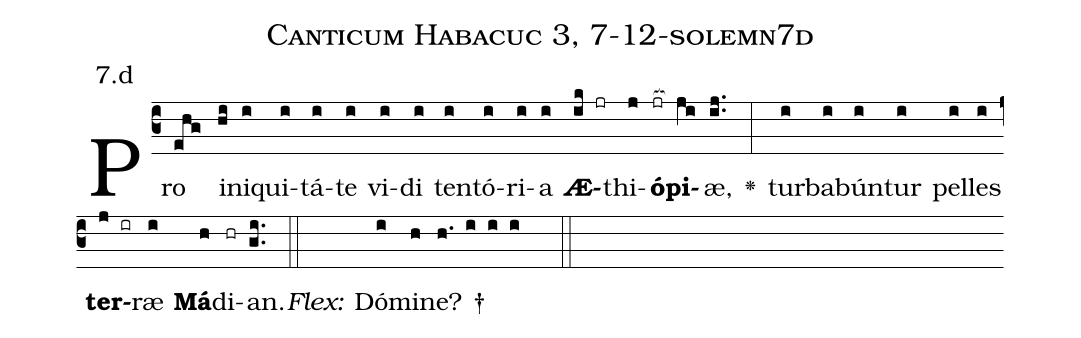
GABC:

name: Canticum Habacuc 3, 7-12-solemn7d;
annotation: 7.d;
%%
(c3)Pro(ehg) i(hi)ni(i)qui(i)tá(i)te(i) vi(i)di(i) ten(i)tó(i)ri(i)a(i) <b>Æ</b>(ik jr)thi(j)<b>ó</b>(jr[ocb:1{])<b>pi</b>(ji[ocb:0}])æ,(ij..) <v>\greheightstar</v>(:) tur(i)ba(i)bún(i)tur(i) pel(i)les(i) <b>ter</b>(j ir)ræ(i) <b>Má</b>(h)di(hr)an.(gi..) (::)
<i>Flex:</i>()  Dó(i)mi(h)ne? †(h. i i i  ::)

%E(i) u(i) o(j) u(i) a(h) e.(gi..) (::)
